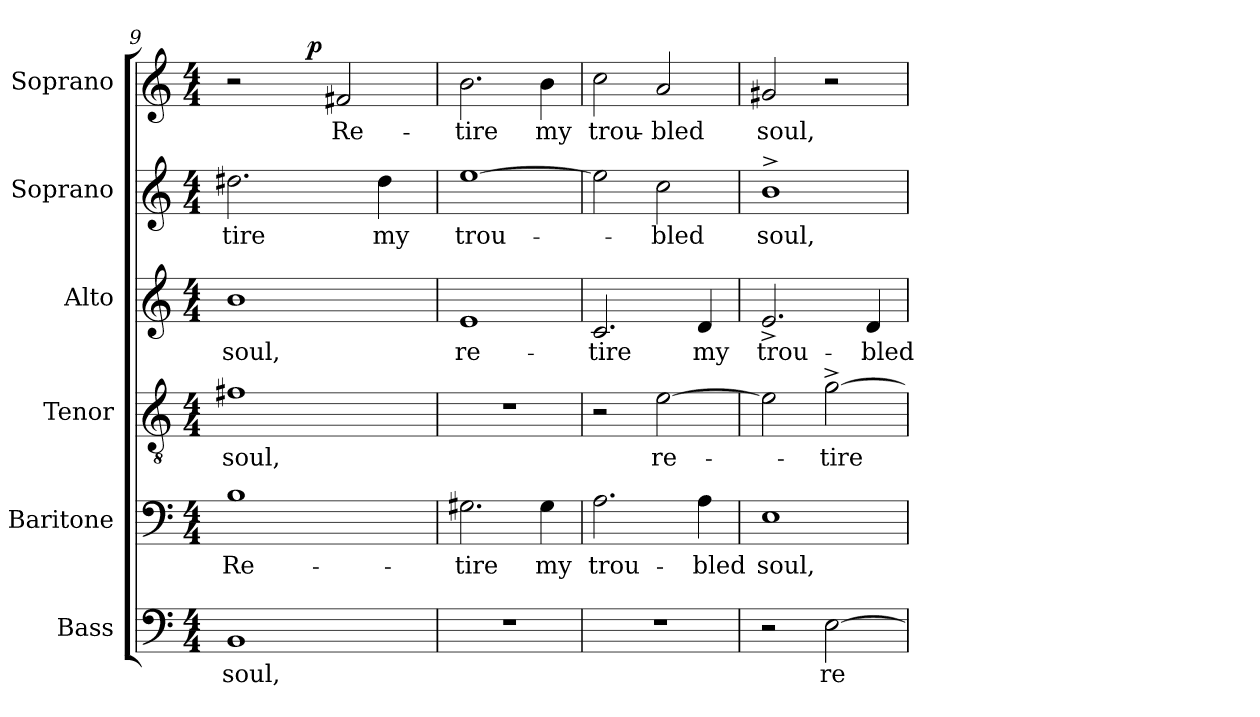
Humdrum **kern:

**kern	**text	**kern	**text	**kern	**text	**kern	**text	**kern	**text	**kern	**text	**dynam
*part6	*part6	*part5	*part5	*part4	*part4	*part3	*part3	*part2	*part2	*part1	*part1	*part1
*staff6	*staff6	*staff5	*staff5	*staff4	*staff4	*staff3	*staff3	*staff2	*staff2	*staff1	*staff1	*staff1
*I"Bass	*	*I"Baritone	*	*I"Tenor	*	*I"Alto	*	*I"Soprano	*	*I"Soprano	*	*
*I'B.	*	*I'Bar.	*	*I'T.	*	*I'A.	*	*I'S.	*	*I'S.	*	*
!!LO:LB:g=z
*clefF4	*	*clefF4	*	*clefGv2	*	*clefG2	*	*clefG2	*	*clefG2	*	*
*	*	*	*	*ITrd7c12	*	*	*	*	*	*	*	*
*k[]	*	*k[]	*	*k[]	*	*k[]	*	*k[]	*	*k[]	*	*
*C:	*	*C:	*	*C:	*	*C:	*	*C:	*	*C:	*	*
*M4/4	*	*M4/4	*	*M4/4	*	*M4/4	*	*M4/4	*	*M4/4	*	*
=9	=9	=9	=9	=9	=9	=9	=9	=9	=9	=9	=9	=9
!	!LO:LY:b:color=#000000	!	!	!	!	!	!	!	!	!	!	!
!	!	!	!LO:LY:b:color=#000000	!	!	!	!	!	!	!	!	!
!	!	!	!	!	!LO:LY:b:color=#000000	!	!	!	!	!	!	!
!	!	!	!	!	!	!	!LO:LY:b:color=#000000	!	!	!	!	!
!	!	!	!	!	!	!	!	!	!LO:LY:b:color=#000000	!	!	!
*	*	*	*	*	*	*	*	*	*	*^	*	*
1BBi	soul,	1Bi	Re-	1F#Xi	soul,	1bi	soul,	2.dd#Xi\	-tire	2r	4ryy	.	.
.	.	.	.	.	.	.	.	.	.	.	16ryy	.	.
.	.	.	.	.	.	.	.	.	.	.	32ryy	.	.
.	.	.	.	.	.	.	.	.	.	.	64ryy	.	.
.	.	.	.	.	.	.	.	.	.	.	1024ryy	.	.
.	.	.	.	.	.	.	.	.	.	.	2ryy	.	p
!	!	!	!	!	!	!	!	!	!	!	!	!LO:LY:b:color=#000000	!
.	.	.	.	.	.	.	.	.	.	2f#Xi/	.	Re-	.
!	!	!	!	!	!	!	!	!	!LO:LY:b:color=#000000	!	!	!	!
.	.	.	.	.	.	.	.	4dd#i\	my	.	.	.	.
.	.	.	.	.	.	.	.	.	.	.	8ryy	.	.
.	.	.	.	.	.	.	.	.	.	.	128...ryy	.	.
*	*	*	*	*	*	*	*	*	*	*v	*v	*	*
=10	=10	=10	=10	=10	=10	=10	=10	=10	=10	=10	=10	=10
*	*	*	*	*	*	*	*	*	*	*^	*	*
!	!	!	!LO:LY:b:color=#000000	!	!	!	!	!	!	!	!	!	!
*	*	*	*	*	*	*	*	*	*	*v	*v	*	*
*	*	*	*	*	*	*	*	*	*	*^	*	*
!	!	!	!	!	!	!	!LO:LY:b:color=#000000	!	!	!	!	!	!
*	*	*	*	*	*	*	*	*	*	*v	*v	*	*
*	*	*	*	*	*	*	*	*	*	*^	*	*
!	!	!	!	!	!	!	!	!	!LO:LY:b:color=#000000	!	!	!	!
*	*	*	*	*	*	*	*	*	*	*v	*v	*	*
*	*	*	*	*	*	*	*	*	*	*^	*	*
!	!	!	!	!	!	!	!	!	!	!	!	!LO:LY:b:color=#000000	!
*	*	*	*	*	*	*	*	*	*	*v	*v	*	*
1r	.	2.G#Xi\	-tire	1r	.	1ei	re-	[1eei	trou-	2.bi\	-tire	.
!	!	!	!LO:LY:b:color=#000000	!	!	!	!	!	!	!	!	!
!	!	!	!	!	!	!	!	!	!	!	!LO:LY:b:color=#000000	!
.	.	4G#i\	my	.	.	.	.	.	.	4bi\	my	.
=11	=11	=11	=11	=11	=11	=11	=11	=11	=11	=11	=11	=11
!	!	!	!LO:LY:b:color=#000000	!	!	!	!	!	!	!	!	!
!	!	!	!	!	!	!	!LO:LY:b:color=#000000	!	!	!	!	!
!	!	!	!	!	!	!	!	!	!	!	!LO:LY:b:color=#000000	!
1r	.	2.Ai\	trou-	2r	.	2.ci/	-tire	2eei\]	.	2cci\	trou-	.
!	!	!	!	!	!LO:LY:b:color=#000000	!	!	!	!	!	!	!
!	!	!	!	!	!	!	!	!	!LO:LY:b:color=#000000	!	!	!
!	!	!	!	!	!	!	!	!	!	!	!LO:LY:b:color=#000000	!
.	.	.	.	[2Ei\	re-	.	.	2cci\	-bled	2ai/	-bled	.
!	!	!	!LO:LY:b:color=#000000	!	!	!	!	!	!	!	!	!
!	!	!	!	!	!	!	!LO:LY:b:color=#000000	!	!	!	!	!
.	.	4Ai\	-bled	.	.	4di/	my	.	.	.	.	.
=12	=12	=12	=12	=12	=12	=12	=12	=12	=12	=12	=12	=12
!	!	!	!LO:LY:b:color=#000000	!	!	!	!	!	!	!	!	!
!	!	!	!	!	!	!	!LO:LY:b:color=#000000	!	!	!	!	!
!	!	!	!	!	!	!	!	!	!LO:LY:b:color=#000000	!	!	!
!	!	!	!	!	!	!	!	!	!	!	!LO:LY:b:color=#000000	!
2r	.	1Ei	soul,	2Ei\]	.	2.e^i/	trou-	1b^i	soul,	2g#Xi/	soul,	.
!	!LO:LY:b:color=#000000	!	!	!	!	!	!	!	!	!	!	!
!	!	!	!	!	!LO:LY:b:color=#000000	!	!	!	!	!	!	!
[2Ei\	re-	.	.	[2G^i\	-tire	.	.	.	.	2r	.	.
!	!	!	!	!	!	!	!LO:LY:b:color=#000000	!	!	!	!	!
.	.	.	.	.	.	4di/	-bled	.	.	.	.	.
=	=	=	=	=	=	=	=	=	=	=	=	=
*-	*-	*-	*-	*-	*-	*-	*-	*-	*-	*-	*-	*-
